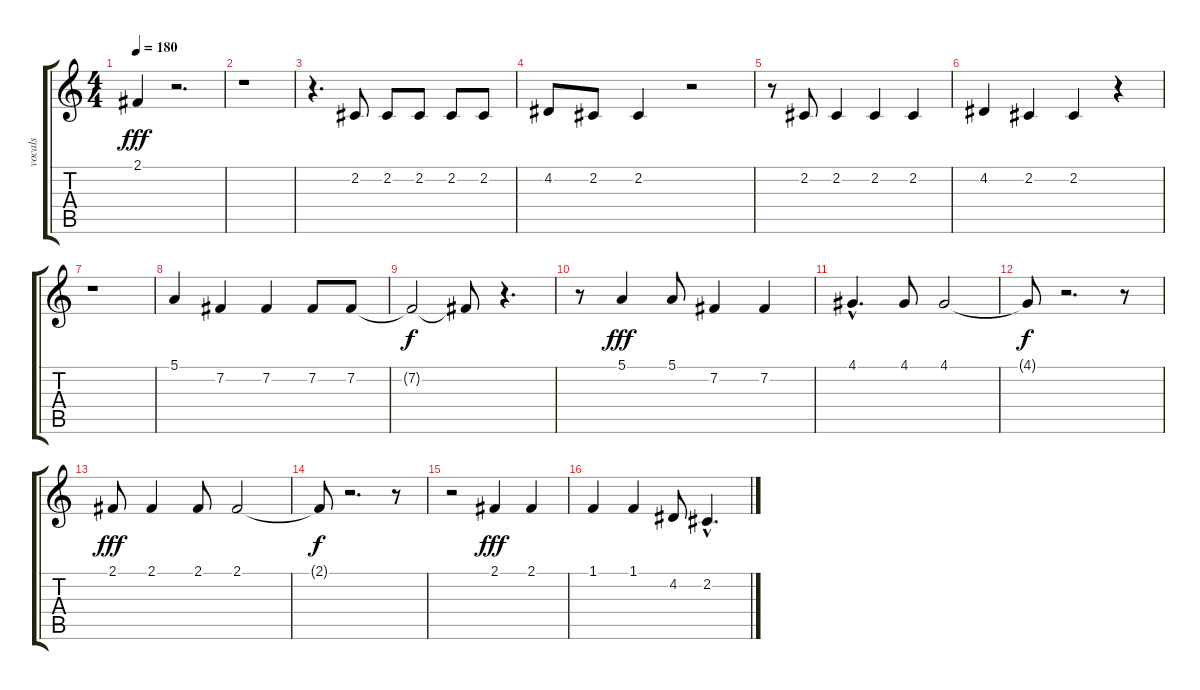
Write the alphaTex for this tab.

\track ("vocals" "vocals") {instrument trombone}
\staff {score tabs}
\tuning (E4 B3 G3 D3 A2 E2) {hide}
\ts (4 4)
\tempo 180
\clef g2
\ks c
2.1.4{dy fff} r.2{d} |
r.1 |
r.4{d} 2.2.8 2.2.8 2.2.8 2.2.8 2.2.8 |
4.2.8 2.2.8 2.2.4 r.2 |
r.8 2.2.8 2.2.4 2.2.4 2.2.4 |
4.2.4 2.2.4 2.2.4 r.4 |
r.1 |
5.1.4 7.2.4 7.2.4 7.2.8 7.2.8 |
7.2{t}.2{dy f} 7.2{t}.8 r.4{d} |
r.8 5.1.4{dy fff} 5.1.8 7.2.4 7.2.4 |
4.1{hac}.4{d} 4.1.8 4.1.2 |
4.1{t}.8{dy f} r.2{d} r.8 |
2.1.8{dy fff} 2.1.4 2.1.8 2.1.2 |
2.1{t}.8{dy f} r.2{d} r.8 |
r.2 2.1.4{dy fff} 2.1.4 |
1.1.4 1.1.4 4.2.8 2.2{hac}.4{d}
